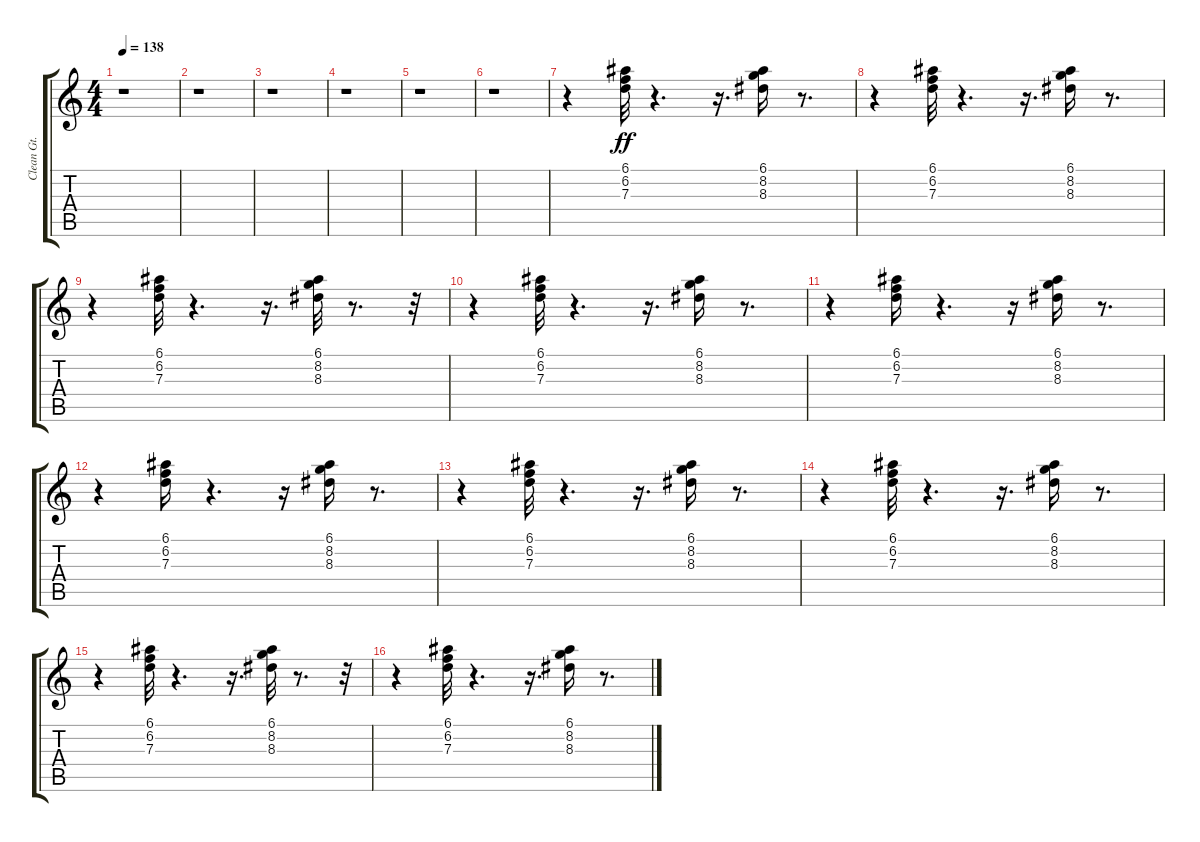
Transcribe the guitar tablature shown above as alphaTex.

\track ("Clean Gt.           " "Clean Gt. ") {instrument electricguitarclean}
\staff {score tabs}
\tuning (E4 B3 G3 D3 A2 E2) {hide}
\ts (4 4)
\tempo 138
\clef g2
\ks c
r.1{dy ff} |
r.1 |
r.1 |
r.1 |
r.1 |
r.1 |
r.4 (6.1 6.2 7.3).32 r.4{d} r.16{d} (6.1 8.2 8.3).16 r.8{d} |
r.4 (6.1 6.2 7.3).32 r.4{d} r.16{d} (6.1 8.2 8.3).16 r.8{d} |
r.4 (6.1 6.2 7.3).32 r.4{d} r.16{d} (6.1 8.2 8.3).32 r.8{d} r.32 |
r.4 (6.1 6.2 7.3).32 r.4{d} r.16{d} (6.1 8.2 8.3).16 r.8{d} |
r.4 (6.1 6.2 7.3).16 r.4{d} r.16 (6.1 8.2 8.3).16 r.8{d} |
r.4 (6.1 6.2 7.3).16 r.4{d} r.16 (6.1 8.2 8.3).16 r.8{d} |
r.4 (6.1 6.2 7.3).32 r.4{d} r.16{d} (6.1 8.2 8.3).16 r.8{d} |
r.4 (6.1 6.2 7.3).32 r.4{d} r.16{d} (6.1 8.2 8.3).16 r.8{d} |
r.4 (6.1 6.2 7.3).32 r.4{d} r.16{d} (6.1 8.2 8.3).32 r.8{d} r.32 |
r.4 (6.1 6.2 7.3).32 r.4{d} r.16{d} (6.1 8.2 8.3).16 r.8{d}
